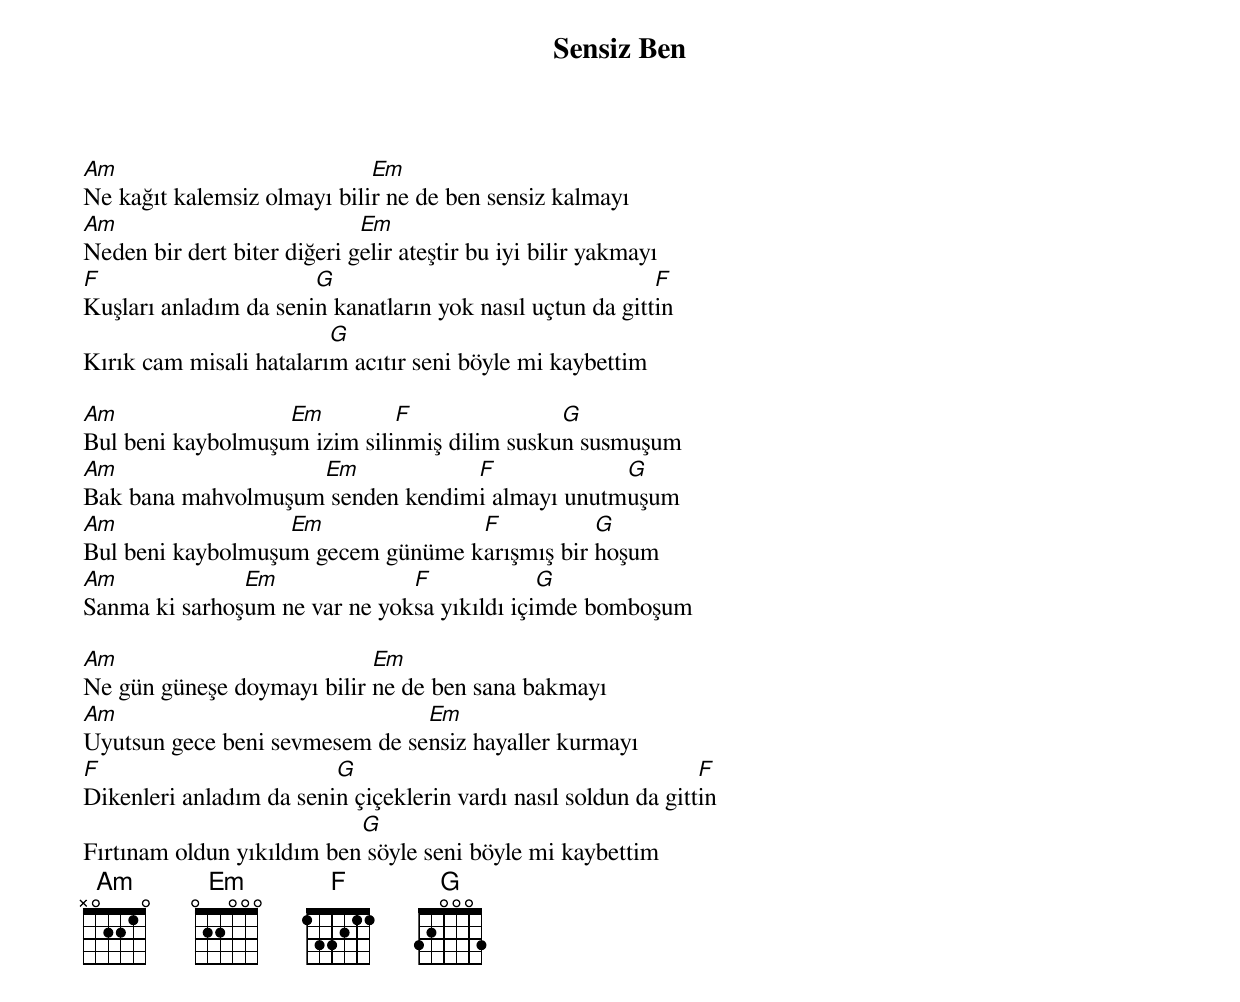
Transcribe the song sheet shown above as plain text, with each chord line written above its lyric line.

{title: Sensiz Ben}
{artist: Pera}

Am                           Em
Ne kağıt kalemsiz olmayı bilir ne de ben sensiz kalmayı
Am                           Em
Neden bir dert biter diğeri gelir ateştir bu iyi bilir yakmayı
F                      G                                   F
Kuşları anladım da senin kanatların yok nasıl uçtun da gittin
                         G
Kırık cam misali hatalarım acıtır seni böyle mi kaybettim

Am                 Em         F               G
Bul beni kaybolmuşum izim silinmiş dilim suskun susmuşum
Am                  Em            F             G
Bak bana mahvolmuşum senden kendimi almayı unutmuşum
Am                 Em              F           G
Bul beni kaybolmuşum gecem günüme karışmış bir hoşum
Am             Em              F             G
Sanma ki sarhoşum ne var ne yoksa yıkıldı içimde bomboşum

Am                          Em
Ne gün güneşe doymayı bilir ne de ben sana bakmayı
Am                              Em
Uyutsun gece beni sevmesem de sensiz hayaller kurmayı
F                        G                                      F
Dikenleri anladım da senin çiçeklerin vardı nasıl soldun da gittin
                           G
Fırtınam oldun yıkıldım ben söyle seni böyle mi kaybettim
